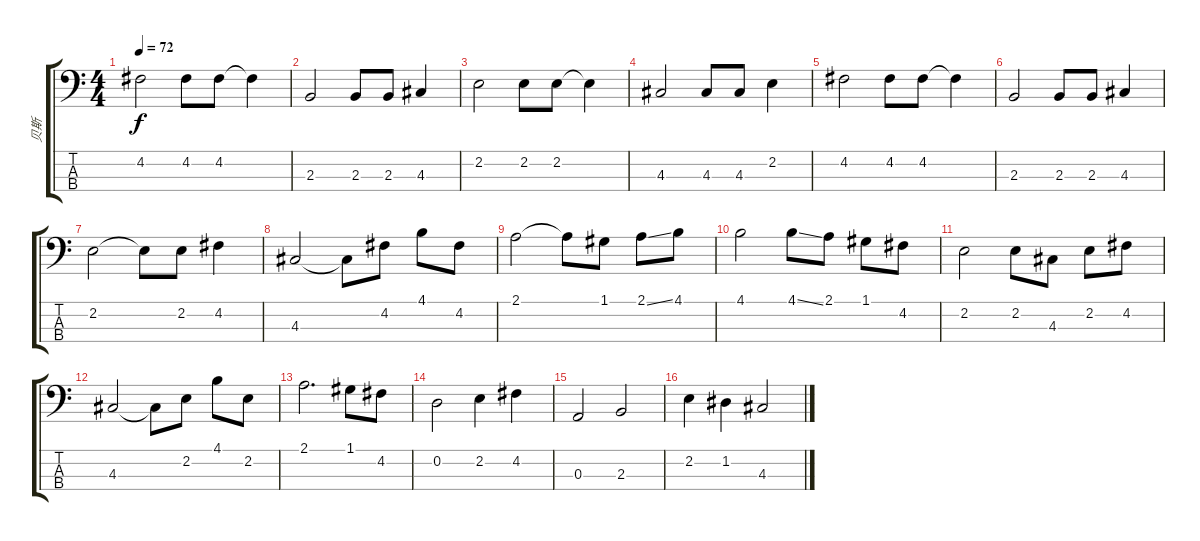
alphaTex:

\track ("贝斯" "贝斯") {instrument electricbassfinger}
\staff {score tabs}
\tuning (G2 D2 A1 E1) {hide}
\ts (4 4)
\tempo 72
\clef f4
\ks c
4.2.2{dy f} 4.2.8 4.2.8 4.2{t}.4 |
2.3.2 2.3.8 2.3.8 4.3.4 |
2.2.2 2.2.8 2.2.8 2.2{t}.4 |
4.3.2 4.3.8 4.3.8 2.2.4 |
4.2.2{txt ""} 4.2.8 4.2.8 4.2{t}.4 |
2.3.2 2.3.8 2.3.8 4.3.4 |
2.2.2 2.2{t}.8 2.2.8 4.2.4 |
4.3.2 4.3{t}.8 4.2.8 4.1.8 4.2.8 |
2.1.2 2.1{t}.8 1.1.8 2.1{ss}.8 4.1.8 |
4.1.2 4.1{ss}.8 2.1.8 1.1.8 4.2.8 |
2.2.2 2.2.8 4.3.8 2.2.8 4.2.8 |
4.3.2 4.3{t}.8 2.2.8 4.1.8 2.2.8 |
2.1.2{d} 1.1.8 4.2.8 |
0.2.2 2.2.4 4.2.4 |
0.3.2 2.3.2 |
2.2.4 1.2.4 4.3.2
